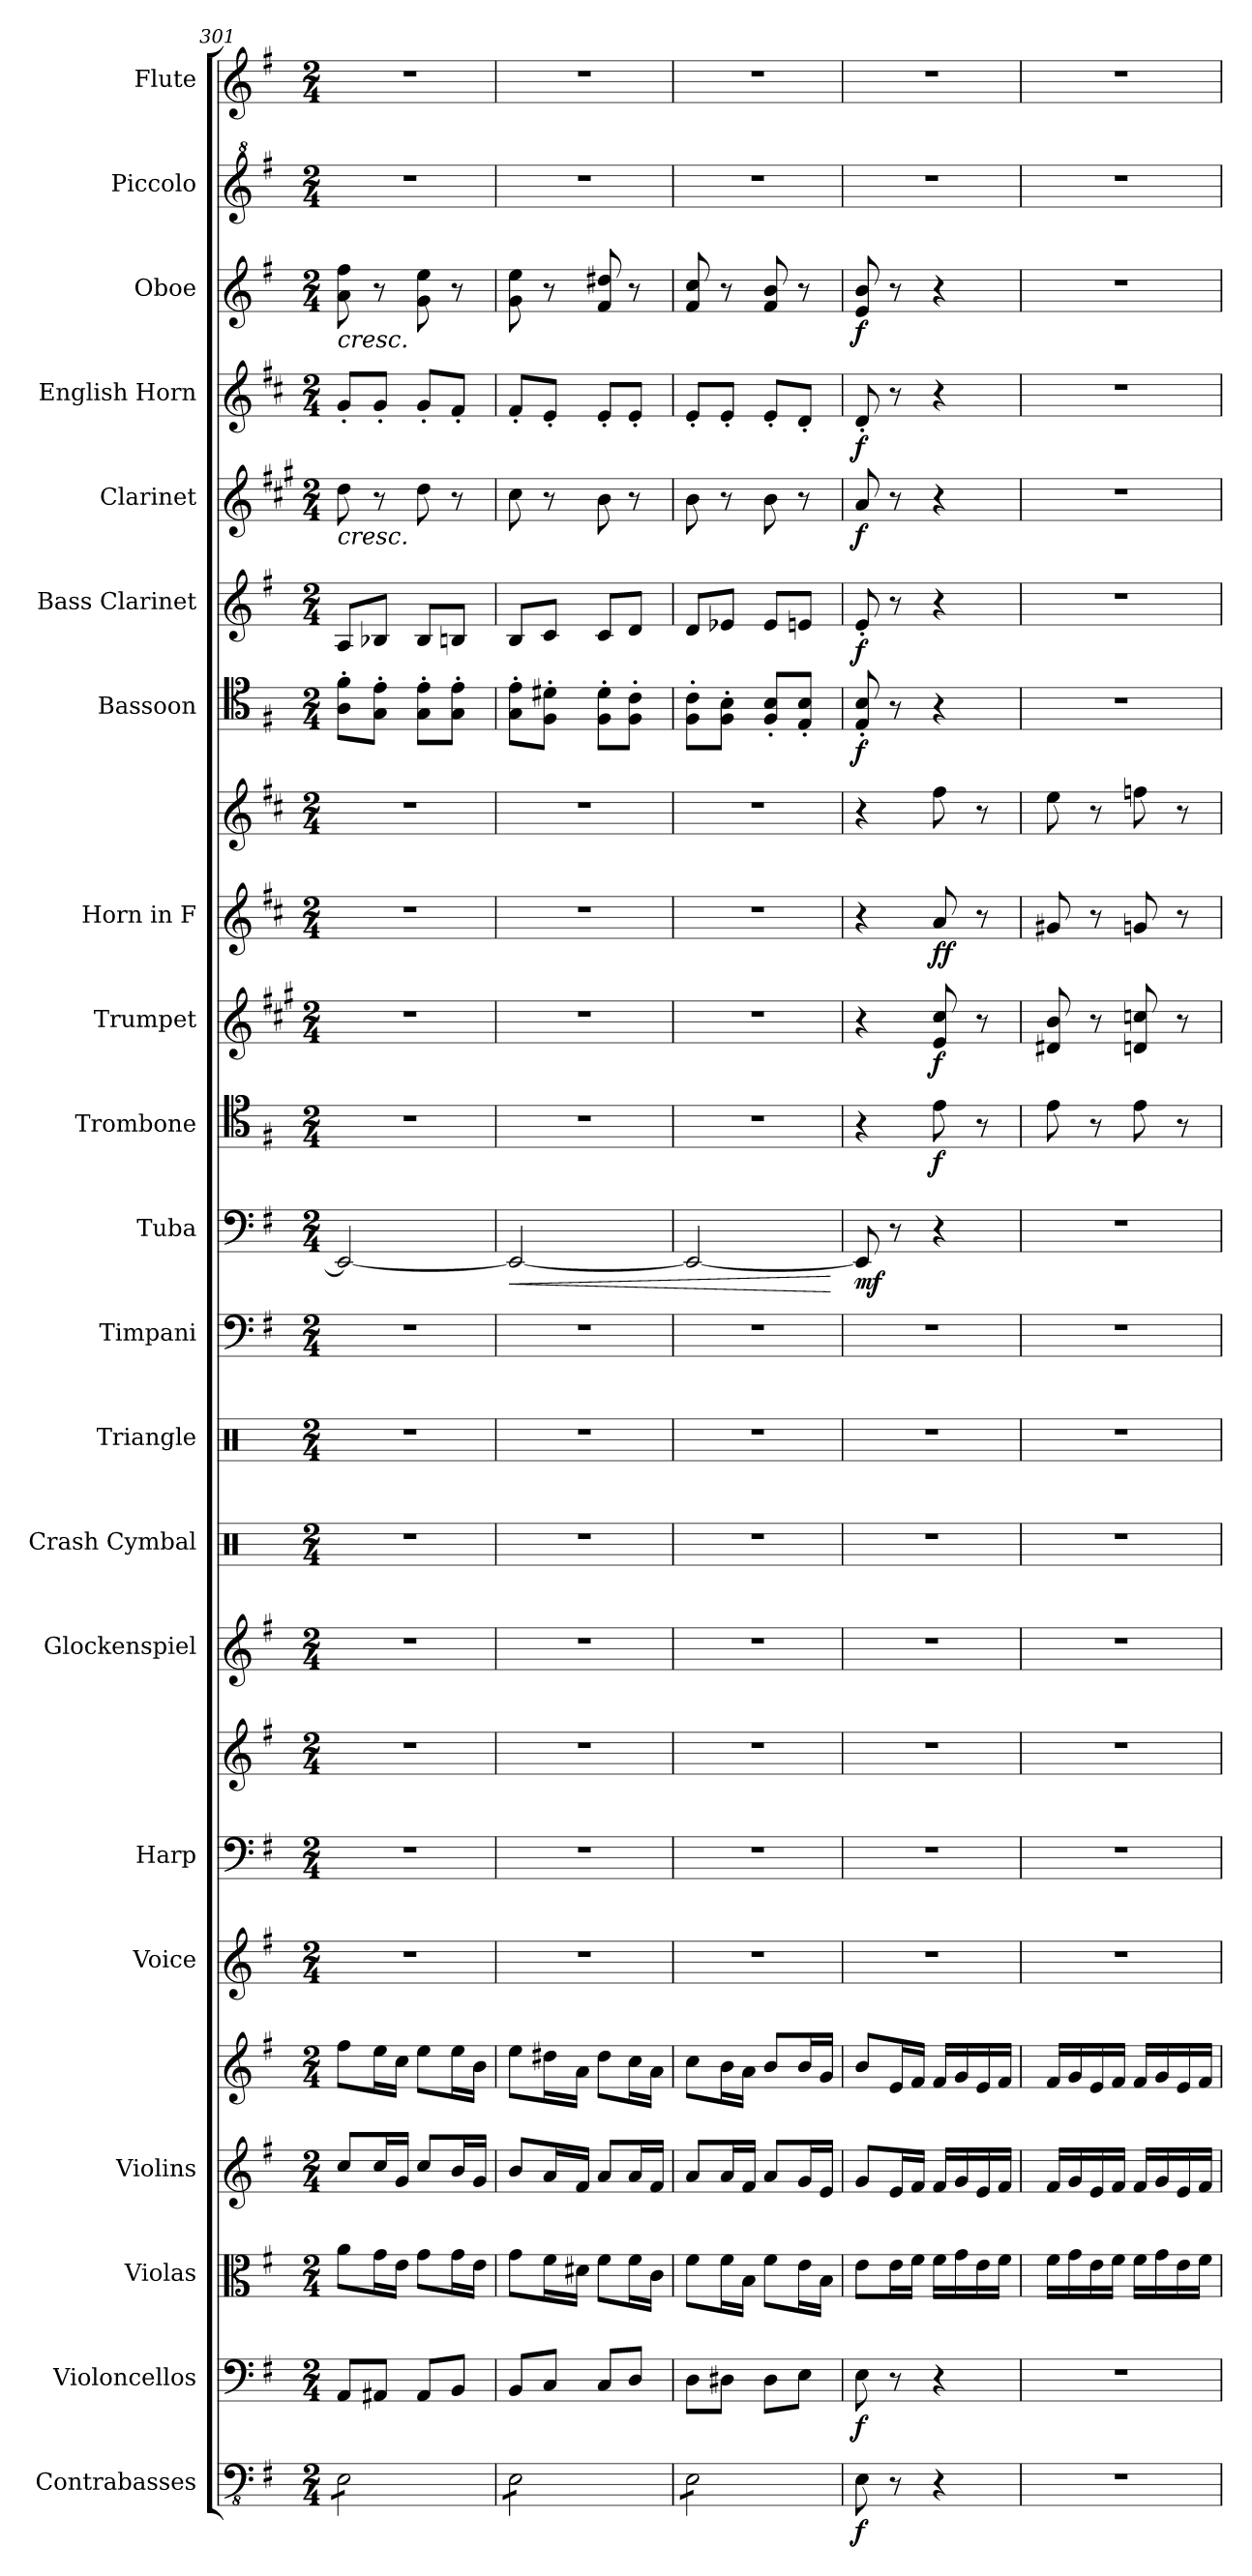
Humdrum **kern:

**kern	**dynam	**kern	**dynam	**kern	**kern	**kern	**kern	**kern	**kern	**kern	**kern	**kern	**kern	**kern	**dynam	**kern	**dynam	**kern	**dynam	**kern	**kern	**dynam	**kern	**dynam	**kern	**dynam	**kern	**dynam	**kern	**dynam	**kern	**dynam	**kern	**kern
*part21	*part21	*part20	*part20	*part19	*part18	*part18	*part17	*part16	*part16	*part15	*part14	*part13	*part12	*part11	*part11	*part10	*part10	*part9	*part9	*part8	*part8	*part8	*part7	*part7	*part6	*part6	*part5	*part5	*part4	*part4	*part3	*part3	*part2	*part1
*staff24	*staff24	*staff23	*staff23	*staff22	*staff21	*staff20	*staff19	*staff18	*staff17	*staff16	*staff15	*staff14	*staff13	*staff12	*staff12	*staff11	*staff11	*staff10	*staff10	*staff9	*staff8	*staff8/9	*staff7	*staff7	*staff6	*staff6	*staff5	*staff5	*staff4	*staff4	*staff3	*staff3	*staff2	*staff1
*I"Contrabasses	*	*I"Violoncellos	*	*I"Violas	*I"Violins	*	*I"Voice	*I"Harp	*	*I"Glockenspiel	*I"Crash Cymbal	*I"Triangle	*I"Timpani	*I"Tuba	*	*I"Trombone	*	*I"Trumpet	*	*I"Horn in F	*	*	*I"Bassoon	*	*I"Bass Clarinet	*	*I"Clarinet	*	*I"English Horn	*	*I"Oboe	*	*I"Piccolo	*I"Flute
*I'Cbs.	*	*I'Vcs.	*	*I'Vlas.	*I'Vlns.	*	*I'Vo.	*I'Hrp.	*	*I'Glk.	*I'Cr. Cym.	*I'Trgl.	*I'Timp.	*I'Tba.	*	*I'Tbn.	*	*I'Tpt.	*	*	*	*	*I'Bsn.	*	*I'B. Cl.	*	*I'Cl.	*	*I'E. Hn.	*	*I'Ob.	*	*I'Picc.	*I'Fl.
*clefFv4	*	*clefF4	*	*clefC3	*clefG2	*clefG2	*clefG2	*clefF4	*clefG2	*clefG2	*clefX	*clefX	*clefF4	*clefF4	*	*clefC4	*	*clefG2	*	*clefG2	*clefG2	*	*clefC4	*	*clefG2	*	*clefG2	*	*clefG2	*	*clefG2	*	*clefG^2	*clefG2
*	*	*	*	*	*	*	*	*	*	*ITrd-14c-24	*	*	*	*	*	*	*	*ITrd1c2	*	*ITrd4c7	*ITrd4c7	*	*	*	*ITrd8c14	*	*ITrd1c2	*	*ITrd4c7	*	*	*	*ITrd-7c-12	*
*k[f#]	*	*k[f#]	*	*k[f#]	*k[f#]	*k[f#]	*k[f#]	*k[f#]	*k[f#]	*k[f#]	*k[]	*k[]	*k[f#]	*k[f#]	*	*k[f#]	*	*k[f#]	*	*k[f#]	*k[f#]	*	*k[f#]	*	*k[f#]	*	*k[f#]	*	*k[f#]	*	*k[f#]	*	*k[f#]	*k[f#]
*M2/4	*	*M2/4	*	*M2/4	*M2/4	*M2/4	*M2/4	*M2/4	*M2/4	*M2/4	*M2/4	*M2/4	*M2/4	*M2/4	*	*M2/4	*	*M2/4	*	*M2/4	*M2/4	*	*M2/4	*	*M2/4	*	*M2/4	*	*M2/4	*	*M2/4	*	*M2/4	*M2/4
=301	=301	=301	=301	=301	=301	=301	=301	=301	=301	=301	=301	=301	=301	=301	=301	=301	=301	=301	=301	=301	=301	=301	=301	=301	=301	=301	=301	=301	=301	=301	=301	=301	=301	=301
!	!	!	!	!	!	!	!	!	!	!	!	!	!	!	!	!	!	!	!	!	!	!	!	!	!	!	!	!	!	!	!LO:TX:b:i:t=cresc.	!	!	!
!	!	!	!	!	!	!	!	!	!	!	!	!	!	!	!	!	!	!	!	!	!	!	!	!	!	!	!LO:TX:b:i:t=cresc.	!	!	!	!	!	!	!
*tremolo	*	*	*	*	*	*	*	*	*	*	*	*	*	*	*	*	*	*	*	*	*	*	*	*	*	*	*	*	*	*	*	*	*	*
8EE\L	.	8AA/L	.	8a\L	8cc/L	8ff#\L	2r	2r	2r	2r	2r	2r	2r	2EE/_	.	2r	.	2r	.	2r	2r	.	8A\' 8f#\'L	.	8AA/L	.	8cc\	.	8c'/L	.	8a\ 8ff#\	.	2r	2r
8EE\	.	8AA#X/J	.	16g\L	16cc/L	16ee\L	.	.	.	.	.	.	.	.	.	.	.	.	.	.	.	.	8G\' 8e\'J	.	8BB-X/J	.	8r	.	8c'/J	.	8r	.	.	.
.	.	.	.	16e\JJ	16g/JJ	16cc\JJ	.	.	.	.	.	.	.	.	.	.	.	.	.	.	.	.	.	.	.	.	.	.	.	.	.	.	.	.
8EE\	.	8AA#/L	.	8g\L	8cc/L	8ee\L	.	.	.	.	.	.	.	.	.	.	.	.	.	.	.	.	8G\' 8e\'L	.	8BB-/L	.	8cc\	.	8c'/L	.	8g\ 8ee\	.	.	.
8EE\J	.	8BB/J	.	16g\L	16b/L	16ee\L	.	.	.	.	.	.	.	.	.	.	.	.	.	.	.	.	8G\' 8e\'J	.	8BBn/J	.	8r	.	8B'/J	.	8r	.	.	.
.	.	.	.	16e\JJ	16g/JJ	16b\JJ	.	.	.	.	.	.	.	.	.	.	.	.	.	.	.	.	.	.	.	.	.	.	.	.	.	.	.	.
=302	=302	=302	=302	=302	=302	=302	=302	=302	=302	=302	=302	=302	=302	=302	=302	=302	=302	=302	=302	=302	=302	=302	=302	=302	=302	=302	=302	=302	=302	=302	=302	=302	=302	=302
!	!	!	!	!	!	!	!	!	!	!	!	!	!	!	!LO:HP:b	!	!	!	!	!	!	!	!	!	!	!	!	!	!	!	!	!	!	!
8EE\L	.	8BB/L	.	8g\L	8b/L	8ee\L	2r	2r	2r	2r	2r	2r	2r	2EE/_	<	2r	.	2r	.	2r	2r	.	8G\' 8e\'L	.	8BB/L	.	8b\	.	8B'/L	.	8g\ 8ee\	.	2r	2r
8EE\	.	8C/J	.	16f#\L	16a/L	16dd#X\L	.	.	.	.	.	.	.	.	.	.	.	.	.	.	.	.	8F#\' 8d#X\'J	.	8C/J	.	8r	.	8A'/J	.	8r	.	.	.
.	.	.	.	16d#X\JJ	16f#/JJ	16a\JJ	.	.	.	.	.	.	.	.	.	.	.	.	.	.	.	.	.	.	.	.	.	.	.	.	.	.	.	.
8EE\	.	8C/L	.	8f#\L	8a/L	8dd#\L	.	.	.	.	.	.	.	.	.	.	.	.	.	.	.	.	8F#\' 8d#\'L	.	8C/L	.	8a\	.	8A'/L	.	8f#/ 8dd#X/	.	.	.
8EE\J	.	8D/J	.	16f#\L	16a/L	16cc\L	.	.	.	.	.	.	.	.	.	.	.	.	.	.	.	.	8F#\' 8c\'J	.	8D/J	.	8r	.	8A'/J	.	8r	.	.	.
.	.	.	.	16c\JJ	16f#/JJ	16a\JJ	.	.	.	.	.	.	.	.	.	.	.	.	.	.	.	.	.	.	.	.	.	.	.	.	.	.	.	.
=303	=303	=303	=303	=303	=303	=303	=303	=303	=303	=303	=303	=303	=303	=303	=303	=303	=303	=303	=303	=303	=303	=303	=303	=303	=303	=303	=303	=303	=303	=303	=303	=303	=303	=303
8EE\L	.	8D\L	.	8f#\L	8a/L	8cc\L	2r	2r	2r	2r	2r	2r	2r	2EE/_	.	2r	.	2r	.	2r	2r	.	8F#\' 8c\'L	.	8D/L	.	8a\	.	8A'/L	.	8f#/ 8cc/	.	2r	2r
8EE\	.	8D#X\J	.	16f#\L	16a/L	16b\L	.	.	.	.	.	.	.	.	.	.	.	.	.	.	.	.	8F#\' 8B\'J	.	8E-X/J	.	8r	.	8A'/J	.	8r	.	.	.
.	.	.	.	16B\JJ	16f#/JJ	16a\JJ	.	.	.	.	.	.	.	.	.	.	.	.	.	.	.	.	.	.	.	.	.	.	.	.	.	.	.	.
8EE\	.	8D#\L	.	8f#\L	8a/L	8b/L	.	.	.	.	.	.	.	.	.	.	.	.	.	.	.	.	8F#/' 8B/'L	.	8E-/L	.	8a\	.	8A'/L	.	8f#/ 8b/	.	.	.
8EE\J	.	8E\J	.	16e\L	16g/L	16b/L	.	.	.	.	.	.	.	.	.	.	.	.	.	.	.	.	8E/' 8B/'J	.	8En/J	.	8r	.	8G'/J	.	8r	.	.	.
*Xtremolo	*	*	*	*	*	*	*	*	*	*	*	*	*	*	*	*	*	*	*	*	*	*	*	*	*	*	*	*	*	*	*	*	*	*
.	.	.	.	16B\JJ	16e/JJ	16g/JJ	.	.	.	.	.	.	.	.	.	.	.	.	.	.	.	.	.	.	.	.	.	.	.	.	.	.	.	.
.	.	.	.	.	.	.	.	.	.	.	.	.	.	.	[	.	.	.	.	.	.	.	.	.	.	.	.	.	.	.	.	.	.	.
=304	=304	=304	=304	=304	=304	=304	=304	=304	=304	=304	=304	=304	=304	=304	=304	=304	=304	=304	=304	=304	=304	=304	=304	=304	=304	=304	=304	=304	=304	=304	=304	=304	=304	=304
!	!LO:DY:b	!	!LO:DY:b	!	!	!	!	!	!	!	!	!	!	!	!LO:DY:b	!	!	!	!	!	!	!	!	!LO:DY:b	!	!LO:DY:b	!	!LO:DY:b	!	!LO:DY:b	!	!LO:DY:b	!	!
8EE\	f	8E\	f	8e\L	8g/L	8b/L	2r	2r	2r	2r	2r	2r	2r	8EE/]	mf	4r	.	4r	.	4r	4r	.	8E/' 8B/'	f	8E'/	f	8g/	f	8G'/	f	8e/ 8b/	f	2r	2r
8r	.	8r	.	16e\L	16e/L	16e/L	.	.	.	.	.	.	.	8r	.	.	.	.	.	.	.	.	8r	.	8r	.	8r	.	8r	.	8r	.	.	.
.	.	.	.	16f#\JJ	16f#/JJ	16f#/JJ	.	.	.	.	.	.	.	.	.	.	.	.	.	.	.	.	.	.	.	.	.	.	.	.	.	.	.	.
!	!	!	!	!	!	!	!	!	!	!	!	!	!	!	!	!	!LO:DY:b	!	!LO:DY:b	!	!	!LO:DY:b=2	!	!	!	!	!	!	!	!	!	!	!	!
!	!	!	!	!	!	!	!	!	!	!	!	!	!	!	!	!	!	!	!	!	!	!LO:DY:n=1:b	!	!	!	!	!	!	!	!	!	!	!	!
4r	.	4r	.	16f#\LL	16f#/LL	16f#/LL	.	.	.	.	.	.	.	4r	.	8e\	f	8d/ 8b/	f	8d/	8b\	f f	4r	.	4r	.	4r	.	4r	.	4r	.	.	.
.	.	.	.	16g\	16g/	16g/	.	.	.	.	.	.	.	.	.	.	.	.	.	.	.	.	.	.	.	.	.	.	.	.	.	.	.	.
.	.	.	.	16e\	16e/	16e/	.	.	.	.	.	.	.	.	.	8r	.	8r	.	8r	8r	.	.	.	.	.	.	.	.	.	.	.	.	.
.	.	.	.	16f#\JJ	16f#/JJ	16f#/JJ	.	.	.	.	.	.	.	.	.	.	.	.	.	.	.	.	.	.	.	.	.	.	.	.	.	.	.	.
=305	=305	=305	=305	=305	=305	=305	=305	=305	=305	=305	=305	=305	=305	=305	=305	=305	=305	=305	=305	=305	=305	=305	=305	=305	=305	=305	=305	=305	=305	=305	=305	=305	=305	=305
2r	.	2r	.	16f#\LL	16f#/LL	16f#/LL	2r	2r	2r	2r	2r	2r	2r	2r	.	8e\	.	8c#X/ 8a/	.	8c#X/	8a\	.	2r	.	2r	.	2r	.	2r	.	2r	.	2r	2r
.	.	.	.	16g\	16g/	16g/	.	.	.	.	.	.	.	.	.	.	.	.	.	.	.	.	.	.	.	.	.	.	.	.	.	.	.	.
.	.	.	.	16e\	16e/	16e/	.	.	.	.	.	.	.	.	.	8r	.	8r	.	8r	8r	.	.	.	.	.	.	.	.	.	.	.	.	.
.	.	.	.	16f#\JJ	16f#/JJ	16f#/JJ	.	.	.	.	.	.	.	.	.	.	.	.	.	.	.	.	.	.	.	.	.	.	.	.	.	.	.	.
.	.	.	.	16f#\LL	16f#/LL	16f#/LL	.	.	.	.	.	.	.	.	.	8e\	.	8cn/ 8b-X/	.	8cn/	8b-X\	.	.	.	.	.	.	.	.	.	.	.	.	.
.	.	.	.	16g\	16g/	16g/	.	.	.	.	.	.	.	.	.	.	.	.	.	.	.	.	.	.	.	.	.	.	.	.	.	.	.	.
.	.	.	.	16e\	16e/	16e/	.	.	.	.	.	.	.	.	.	8r	.	8r	.	8r	8r	.	.	.	.	.	.	.	.	.	.	.	.	.
.	.	.	.	16f#\JJ	16f#/JJ	16f#/JJ	.	.	.	.	.	.	.	.	.	.	.	.	.	.	.	.	.	.	.	.	.	.	.	.	.	.	.	.
=	=	=	=	=	=	=	=	=	=	=	=	=	=	=	=	=	=	=	=	=	=	=	=	=	=	=	=	=	=	=	=	=	=	=
*-	*-	*-	*-	*-	*-	*-	*-	*-	*-	*-	*-	*-	*-	*-	*-	*-	*-	*-	*-	*-	*-	*-	*-	*-	*-	*-	*-	*-	*-	*-	*-	*-	*-	*-
